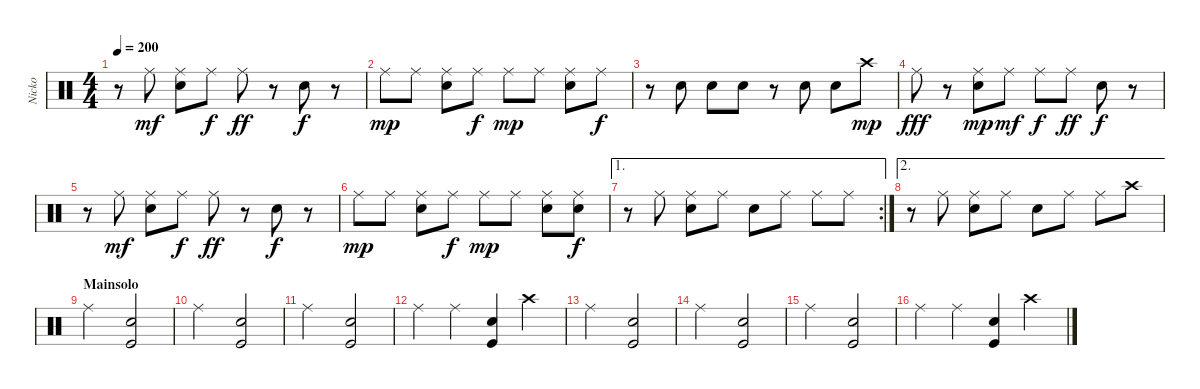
\track ("Nicko" "Nicko") {instrument percussion}
\staff {score}
\articulation defaults
\ts (4 4)
\tempo 200
\clef neutral
\ks c
r.8{dy f} "Ride (middle)".8{dy mf} ("Ride (middle)" "Electric Snare (hit)").8 "Ride (middle)".8{dy f} "Ride (middle)".8{dy ff} r.8 "Electric Snare (hit)".8{dy f} r.8 |
"Ride (middle)".8{dy mp} "Ride (middle)".8 ("Ride (middle)" "Electric Snare (hit)").8 "Ride (middle)".8{dy f} "Ride (middle)".8{dy mp} "Ride (middle)".8 ("Ride (middle)" "Electric Snare (hit)").8 "Ride (middle)".8{dy f} |
r.8 "Electric Snare (hit)".8 "Electric Snare (hit)".8 "Electric Snare (hit)".8 r.8 "Electric Snare (hit)".8 "Electric Snare (hit)".8 "Crash high (hit)".8{dy mp} |
"Ride (middle)".8{dy fff} r.8 ("Ride (middle)" "Electric Snare (hit)").8{dy mp} "Ride (middle)".8{dy mf} "Ride (middle)".8{dy f} "Ride (middle)".8{dy ff} "Electric Snare (hit)".8{dy f} r.8 |
r.8 "Ride (middle)".8{dy mf} ("Ride (middle)" "Electric Snare (hit)").8 "Ride (middle)".8{dy f} "Ride (middle)".8{dy ff} r.8 "Electric Snare (hit)".8{dy f} r.8 |
"Ride (middle)".8{dy mp} "Ride (middle)".8 ("Ride (middle)" "Electric Snare (hit)").8 "Ride (middle)".8{dy f} "Ride (middle)".8{dy mp} "Ride (middle)".8 ("Ride (middle)" "Electric Snare (hit)").8 ("Ride (middle)" "Electric Snare (hit)").8{dy f} |
\ae 1
\rc 2
r.8 "Ride (middle)".8 ("Ride (middle)" "Electric Snare (hit)").8 "Ride (middle)".8 "Electric Snare (hit)".8 "Ride (middle)".8 "Ride (middle)".8 "Ride (middle)".8 |
\ae 2
r.8 "Ride (middle)".8 ("Ride (middle)" "Electric Snare (hit)").8 "Ride (middle)".8 "Electric Snare (hit)".8 "Ride (middle)".8 "Ride (middle)".8 "Crash high (hit)".8 |
\section ("" "Mainsolo")
"Ride (middle)".2 ("Electric Snare (hit)" "Kick (hit)").2 |
"Ride (middle)".2 ("Electric Snare (hit)" "Kick (hit)").2 |
"Ride (middle)".2 ("Electric Snare (hit)" "Kick (hit)").2 |
"Ride (middle)".4 "Ride (middle)".4 ("Electric Snare (hit)" "Kick (hit)").4 "Crash high (hit)".4 |
"Ride (middle)".2 ("Electric Snare (hit)" "Kick (hit)").2 |
"Ride (middle)".2 ("Electric Snare (hit)" "Kick (hit)").2 |
"Ride (middle)".2 ("Electric Snare (hit)" "Kick (hit)").2 |
"Ride (middle)".4 "Ride (middle)".4 ("Electric Snare (hit)" "Kick (hit)").4 "Crash high (hit)".4
